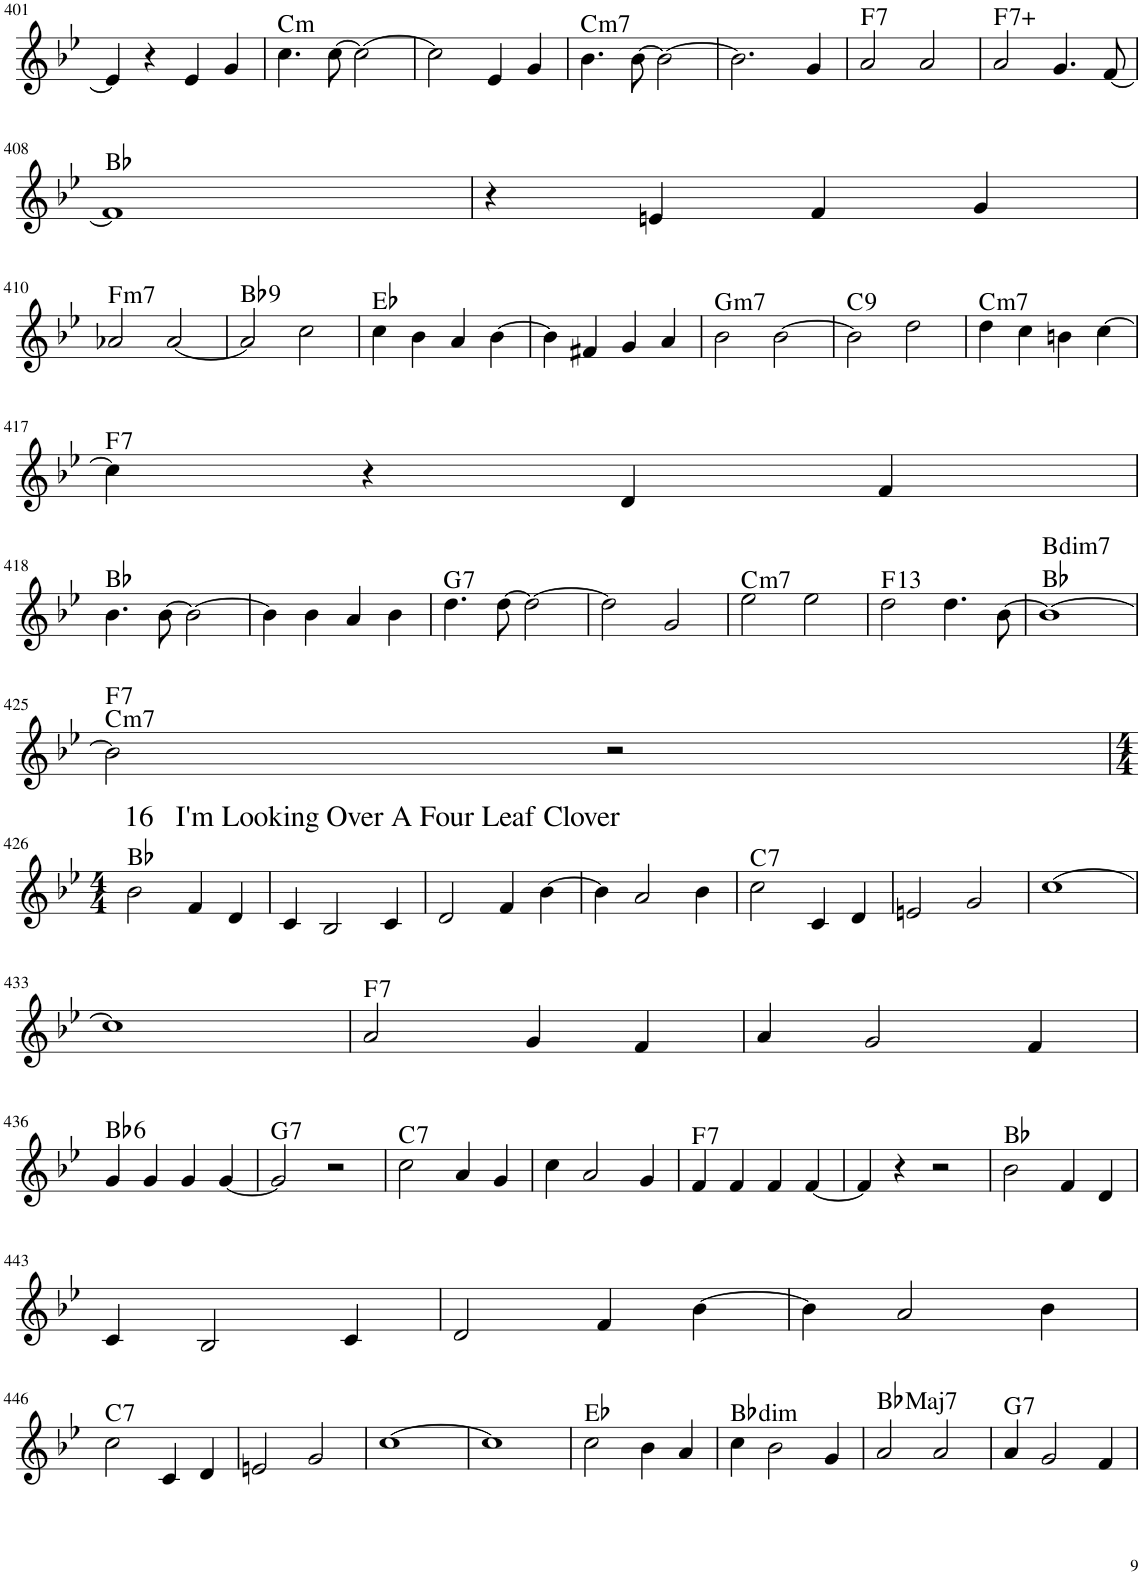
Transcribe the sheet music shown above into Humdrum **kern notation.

**kern	**harte
*part1	*part1
*staff1	*
*I"Electric Piano	*
*I'E.Pno	*
!!LO:PB:g=z
*clefG2	*
*k[b-e-]	*
*M4/4	*
=401	=401
4e-/]	.
4r	.
4e-/	.
4g/	.
=402	=402
!	!LO:H:kt=m
4.cc\	C:min
[8cc\	.
2cc\_	.
=403	=403
2cc\]	.
4e-/	.
4g/	.
=404	=404
!	!LO:H:kt=m7
4.b-\	C:min7
[8b-\	.
2b-\_	.
=405	=405
2.b-\]	.
4g/	.
=406	=406
!	!LO:H:kt=7
2a/	F:7
2a/	.
=407	=407
!	!LO:H:kt=7+
2a/	F:aug(b7)
4.g/	.
[8f/	.
!!LO:LB:g=z
=408	=408
1f]	Bb:maj
=409	=409
4r	.
4en/	.
4f/	.
4g/	.
!!LO:LB:g=z
=410	=410
!	!LO:H:kt=m7
2a-X/	F:min7
[2a-/	.
=411	=411
!	!LO:H:kt=9
2a-/]	Bb:9
2cc\	.
=412	=412
4cc\	Eb:maj
4b-\	.
4a/	.
[4b-\	.
=413	=413
4b-\]	.
4f#X/	.
4g/	.
4a/	.
=414	=414
!	!LO:H:kt=m7
2b-\	G:min7
[2b-\	.
=415	=415
!	!LO:H:kt=9
2b-\]	C:9
2dd\	.
=416	=416
!	!LO:H:kt=m7
4dd\	C:min7
4cc\	.
4bn\	.
[4cc\	.
!!LO:LB:g=z
=417	=417
!	!LO:H:kt=7
4cc\]	F:7
4r	.
4d/	.
4f/	.
!!LO:LB:g=z
=418	=418
4.b-\	Bb:maj
[8b-\	.
2b-\_	.
=419	=419
4b-\]	.
4b-\	.
4a/	.
4b-\	.
=420	=420
!	!LO:H:kt=7
4.dd\	G:7
[8dd\	.
2dd\_	.
=421	=421
2dd\]	.
2g/	.
=422	=422
!	!LO:H:kt=m7
2ee-\	C:min7
2ee-\	.
=423	=423
!	!LO:H:kt=13
2dd\	F:9(11,13)
4.dd\	.
[8b-\	.
=424	=424
!	!LO:H:n=2:kt=dim7
1b-_	Bb:maj B:dim7
!!LO:LB:g=z
=425	=425
!	!LO:H:n=1:kt=m7
!	!LO:H:n=2:kt=7
2b-\]	C:min7 F:7
2r	.
!!LO:LB:g=z
=426	=426
*M4/4	*
!LO:TX:a:t=16   I'm Looking Over A Four Leaf Clover	!
2b-\	Bb:maj
4f/	.
4d/	.
=427	=427
4c/	.
2B-/	.
4c/	.
=428	=428
2d/	.
4f/	.
[4b-\	.
=429	=429
4b-\]	.
2a/	.
4b-\	.
=430	=430
!	!LO:H:kt=7
2cc\	C:7
4c/	.
4d/	.
=431	=431
2en/	.
2g/	.
=432	=432
[1cc	.
!!LO:LB:g=z
=433	=433
1cc]	.
=434	=434
!	!LO:H:kt=7
2a/	F:7
4g/	.
4f/	.
=435	=435
4a/	.
2g/	.
4f/	.
!!LO:LB:g=z
=436	=436
!	!LO:H:kt=6
4g/	Bb:maj6
4g/	.
4g/	.
[4g/	.
=437	=437
!	!LO:H:kt=7
2g/]	G:7
2r	.
=438	=438
!	!LO:H:kt=7
2cc\	C:7
4a/	.
4g/	.
=439	=439
4cc\	.
2a/	.
4g/	.
=440	=440
!	!LO:H:kt=7
4f/	F:7
4f/	.
4f/	.
[4f/	.
=441	=441
4f/]	.
4r	.
2r	.
=442	=442
2b-\	Bb:maj
4f/	.
4d/	.
!!LO:LB:g=z
=443	=443
4c/	.
2B-/	.
4c/	.
=444	=444
2d/	.
4f/	.
[4b-\	.
=445	=445
4b-\]	.
2a/	.
4b-\	.
!!LO:LB:g=z
=446	=446
!	!LO:H:kt=7
2cc\	C:7
4c/	.
4d/	.
=447	=447
2en/	.
2g/	.
=448	=448
[1cc	.
=449	=449
1cc]	.
=450	=450
2cc\	Eb:maj
4b-\	.
4a/	.
=451	=451
!	!LO:H:kt=dim
4cc\	Bb:dim
2b-\	.
4g/	.
=452	=452
!	!LO:H:kt=Maj7
2a/	Bb:maj7
2a/	.
=453	=453
!	!LO:H:kt=7
4a/	G:7
2g/	.
4f/	.
=	=
*-	*-
